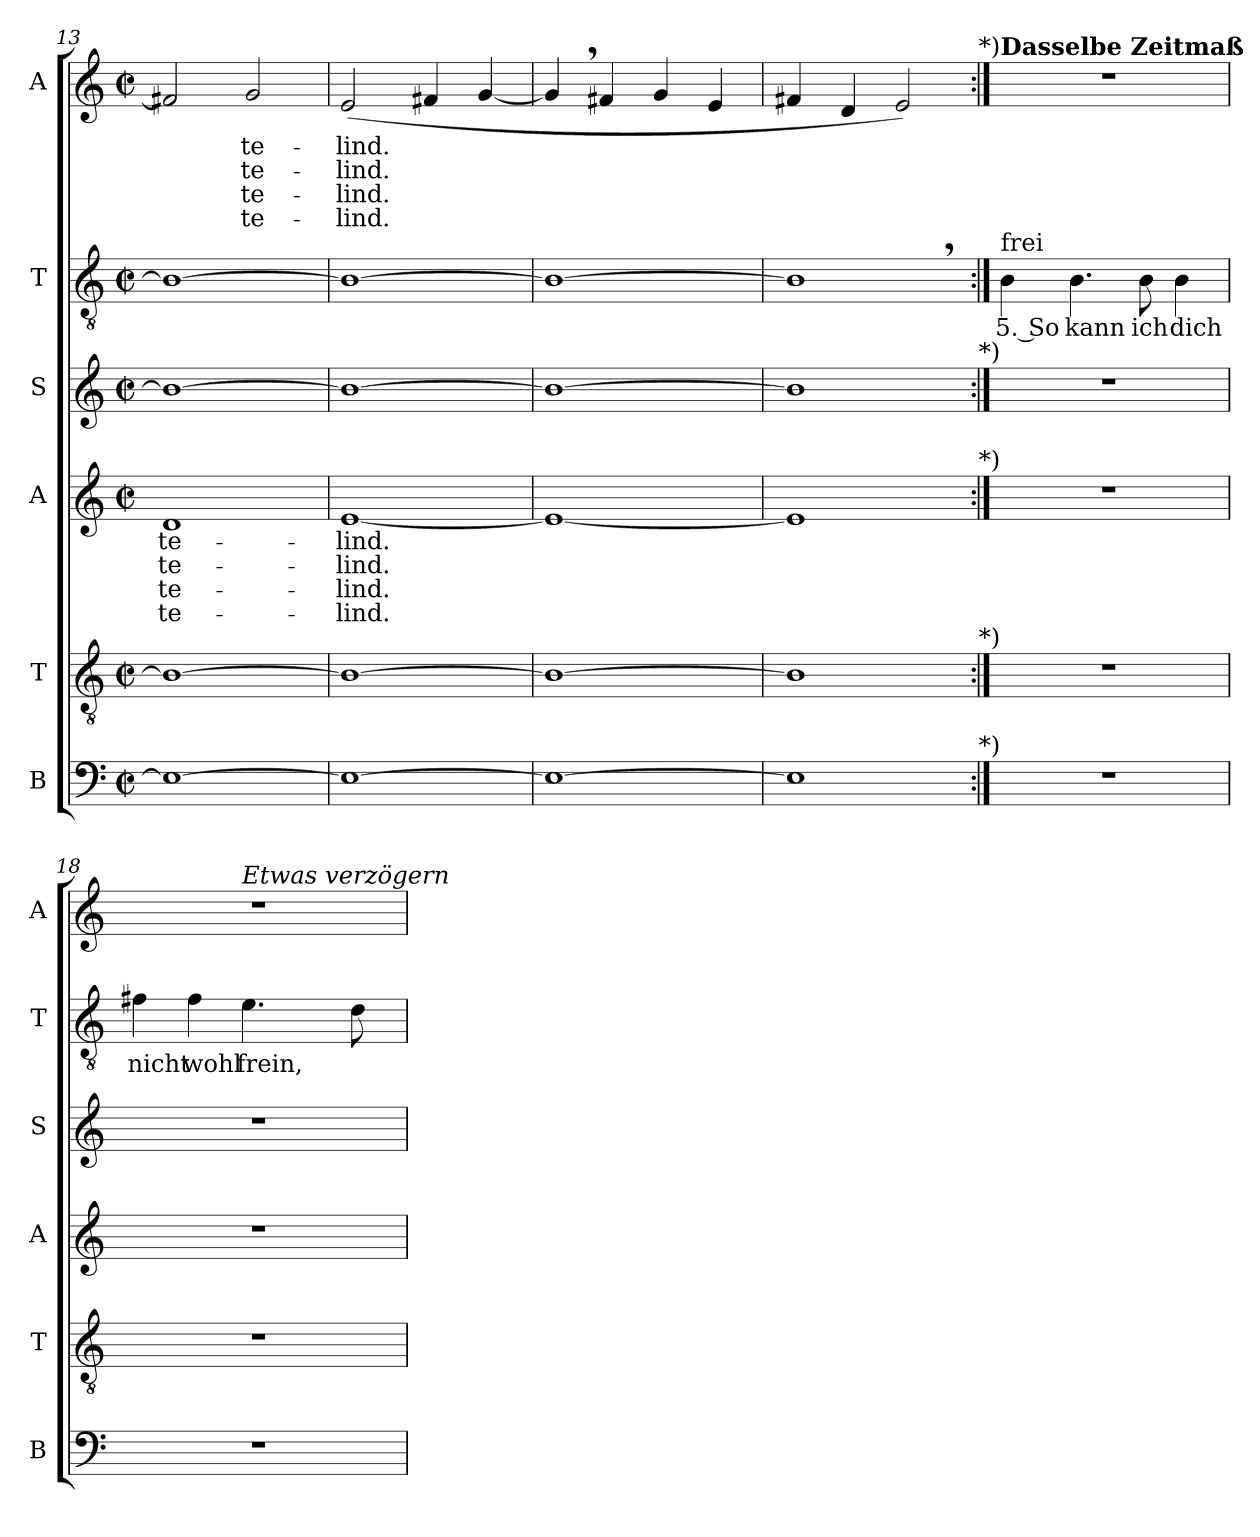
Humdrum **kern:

**kern	**text	**kern	**text	**kern	**text	**text	**text	**text	**kern	**text	**kern	**text	**kern	**text	**text	**text	**text
*part6	*part6	*part5	*part5	*part4	*part4	*part4	*part4	*part4	*part3	*part3	*part2	*part2	*part1	*part1	*part1	*part1	*part1
*staff6	*staff6	*staff5	*staff5	*staff4	*staff4	*staff4	*staff4	*staff4	*staff3	*staff3	*staff2	*staff2	*staff1	*staff1	*staff1	*staff1	*staff1
*I"B	*	*I"T	*	*I"A	*	*	*	*	*I"S	*	*I"T	*	*I"A	*	*	*	*
*I'B	*	*I'T	*	*I'A	*	*	*	*	*I'S	*	*I'T	*	*I'A	*	*	*	*
*clefF4	*	*clefGv2	*	*clefG2	*	*	*	*	*clefG2	*	*clefGv2	*	*clefG2	*	*	*	*
*k[]	*	*k[]	*	*k[]	*	*	*	*	*k[]	*	*k[]	*	*k[]	*	*	*	*
*C:	*	*C:	*	*C:	*	*	*	*	*C:	*	*C:	*	*C:	*	*	*	*
*M2/2	*	*M2/2	*	*M2/2	*	*	*	*	*M2/2	*	*M2/2	*	*M2/2	*	*	*	*
*met(c|)	*	*met(c|)	*	*met(c|)	*	*	*	*	*met(c|)	*	*met(c|)	*	*met(c|)	*	*	*	*
=13	=13	=13	=13	=13	=13	=13	=13	=13	=13	=13	=13	=13	=13	=13	=13	=13	=13
!	!	!	!	!	!LO:LY:b	!LO:LY:b	!LO:LY:b	!LO:LY:b	!	!	!	!	!	!	!	!	!
1E_	.	1B_	.	1d	-te-	-te-	-te-	-te-	1b_	.	1B_	.	2f#X/]	.	.	.	.
!	!	!	!	!	!	!	!	!	!	!	!	!	!	!LO:LY:b	!LO:LY:b	!LO:LY:b	!LO:LY:b
.	.	.	.	.	.	.	.	.	.	.	.	.	2g/	-te-	-te-	-te-	-te-
=14	=14	=14	=14	=14	=14	=14	=14	=14	=14	=14	=14	=14	=14	=14	=14	=14	=14
!	!	!	!	!	!LO:LY:b	!LO:LY:b	!LO:LY:b	!LO:LY:b	!	!	!	!	!	!	!	!	!
!	!	!	!	!	!	!	!	!	!	!	!	!	!	!LO:LY:b	!LO:LY:b	!LO:LY:b	!LO:LY:b
1E_	.	1B_	.	[1e	-lind.	-lind.	-lind.	-lind.	1b_	.	1B_	.	(<2e/	-lind.	-lind.	-lind.	-lind.
.	.	.	.	.	.	.	.	.	.	.	.	.	4f#X/	.	.	.	.
.	.	.	.	.	.	.	.	.	.	.	.	.	[4g/	.	.	.	.
=15	=15	=15	=15	=15	=15	=15	=15	=15	=15	=15	=15	=15	=15	=15	=15	=15	=15
1E_	.	1B_	.	1e_	.	.	.	.	1b_	.	1B_	.	4g,>/]	.	.	.	.
.	.	.	.	.	.	.	.	.	.	.	.	.	4f#X/	.	.	.	.
.	.	.	.	.	.	.	.	.	.	.	.	.	4g/	.	.	.	.
.	.	.	.	.	.	.	.	.	.	.	.	.	4e/	.	.	.	.
=16	=16	=16	=16	=16	=16	=16	=16	=16	=16	=16	=16	=16	=16	=16	=16	=16	=16
1E]	.	1B]	.	1e]	.	.	.	.	1b]	.	1B,>]	.	4f#X/	.	.	.	.
.	.	.	.	.	.	.	.	.	.	.	.	.	4d/	.	.	.	.
.	.	.	.	.	.	.	.	.	.	.	.	.	2e/)	.	.	.	.
!	!	!	!	!	!	!	!	!	!	!	!	!	!LO:TX:a:t=*)	!	!	!	!
!	!	!	!	!	!	!	!	!	!LO:TX:a:t=*)	!	!	!	!	!	!	!	!
!	!	!	!	!LO:TX:a:t=*)	!	!	!	!	!	!	!	!	!	!	!	!	!
!	!	!LO:TX:a:t=*)	!	!	!	!	!	!	!	!	!	!	!	!	!	!	!
!LO:TX:a:t=*)	!	!	!	!	!	!	!	!	!	!	!	!	!	!	!	!	!
!!LO:LB:g=z
=17:|!	=17:|!	=17:|!	=17:|!	=17:|!	=17:|!	=17:|!	=17:|!	=17:|!	=17:|!	=17:|!	=17:|!	=17:|!	=17:|!	=17:|!	=17:|!	=17:|!	=17:|!
!	!	!	!	!	!	!	!	!	!	!	!	!	!LO:TX:a:B:t=Dasselbe Zeitmaß	!	!	!	!
!	!	!	!	!	!	!	!	!	!	!	!LO:TX:a:t=frei	!	!	!	!	!	!
!	!	!	!	!	!	!	!	!	!	!	!	!LO:LY:b	!	!	!	!	!
1r	.	1r	.	1r	.	.	.	.	1r	.	4B\	5. So	1r	.	.	.	.
!	!	!	!	!	!	!	!	!	!	!	!	!LO:LY:b	!	!	!	!	!
.	.	.	.	.	.	.	.	.	.	.	4.B\	kann	.	.	.	.	.
!	!	!	!	!	!	!	!	!	!	!	!	!LO:LY:b	!	!	!	!	!
.	.	.	.	.	.	.	.	.	.	.	8B\	ich	.	.	.	.	.
!	!	!	!	!	!	!	!	!	!	!	!	!LO:LY:b	!	!	!	!	!
.	.	.	.	.	.	.	.	.	.	.	4B\	dich	.	.	.	.	.
=18	=18	=18	=18	=18	=18	=18	=18	=18	=18	=18	=18	=18	=18	=18	=18	=18	=18
!	!	!	!	!	!	!	!	!	!	!	!	!LO:LY:b	!	!	!	!	!
*	*	*	*	*	*	*	*	*	*	*	*	*	*^	*	*	*	*
1r	.	1r	.	1r	.	.	.	.	1r	.	4f#X\	nicht	1r	2ryy	.	.	.	.
!	!	!	!	!	!	!	!	!	!	!	!	!LO:LY:b	!	!	!	!	!	!
.	.	.	.	.	.	.	.	.	.	.	4f#\	wohl	.	.	.	.	.	.
!	!	!	!	!	!	!	!	!	!	!	!	!	!	!LO:TX:a:i:t=Etwas verzögern	!	!	!	!
!	!	!	!	!	!	!	!	!	!	!	!	!LO:LY:b	!	!	!	!	!	!
.	.	.	.	.	.	.	.	.	.	.	4.e\	frein,	.	2ryy	.	.	.	.
.	.	.	.	.	.	.	.	.	.	.	8d\	.	.	.	.	.	.	.
*	*	*	*	*	*	*	*	*	*	*	*	*	*v	*v	*	*	*	*
=	=	=	=	=	=	=	=	=	=	=	=	=	=	=	=	=	=
*-	*-	*-	*-	*-	*-	*-	*-	*-	*-	*-	*-	*-	*-	*-	*-	*-	*-
